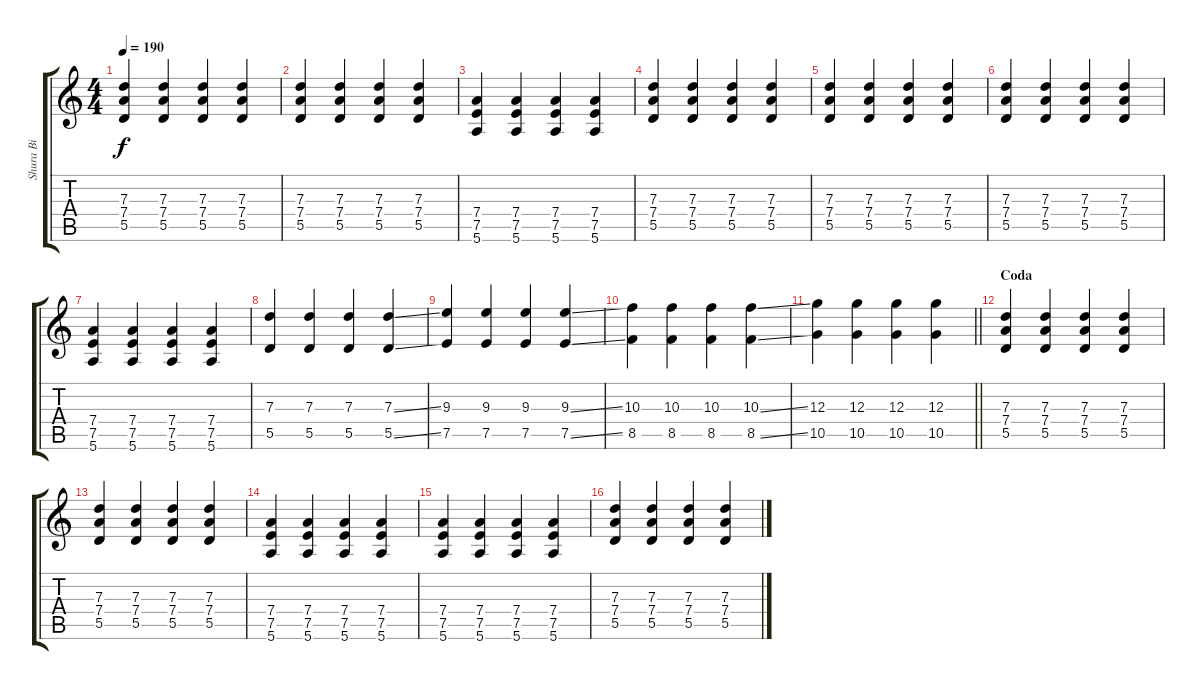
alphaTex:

\track ("Shura Bi" "Shura Bi") {instrument distortionguitar}
\staff {score tabs}
\tuning (E4 B3 G3 D3 A2 E2) {hide}
\ts (4 4)
\tempo 190
\clef g2
\ks c
(7.3 7.4 5.5).4{dy f} (7.3 7.4 5.5).4 (7.3 7.4 5.5).4 (7.3 7.4 5.5).4 |
(7.3 7.4 5.5).4 (7.3 7.4 5.5).4 (7.3 7.4 5.5).4 (7.3 7.4 5.5).4 |
(7.4 7.5 5.6).4 (7.4 7.5 5.6).4 (7.4 7.5 5.6).4 (7.4 7.5 5.6).4 |
(7.3 7.4 5.5).4 (7.3 7.4 5.5).4 (7.3 7.4 5.5).4 (7.3 7.4 5.5).4 |
(7.3 7.4 5.5).4 (7.3 7.4 5.5).4 (7.3 7.4 5.5).4 (7.3 7.4 5.5).4 |
(7.3 7.4 5.5).4 (7.3 7.4 5.5).4 (7.3 7.4 5.5).4 (7.3 7.4 5.5).4 |
(7.4 7.5 5.6).4 (7.4 7.5 5.6).4 (7.4 7.5 5.6).4 (7.4 7.5 5.6).4 |
(7.3 5.5).4 (7.3 5.5).4 (7.3 5.5).4 (7.3{ss} 5.5{ss}).4 |
(9.3 7.5).4 (9.3 7.5).4 (9.3 7.5).4 (9.3{ss} 7.5{ss}).4 |
(10.3 8.5).4 (10.3 8.5).4 (10.3 8.5).4 (10.3{ss} 8.5{ss}).4 |
\barLineRight lightlight
(12.3 10.5).4 (12.3 10.5).4 (12.3 10.5).4 (12.3 10.5).4 |
\section ("" "Coda ")
(7.3 7.4 5.5).4 (7.3 7.4 5.5).4 (7.3 7.4 5.5).4 (7.3 7.4 5.5).4 |
(7.3 7.4 5.5).4 (7.3 7.4 5.5).4 (7.3 7.4 5.5).4 (7.3 7.4 5.5).4 |
(7.4 7.5 5.6).4 (7.4 7.5 5.6).4 (7.4 7.5 5.6).4 (7.4 7.5 5.6).4 |
(7.4 7.5 5.6).4 (7.4 7.5 5.6).4 (7.4 7.5 5.6).4 (7.4 7.5 5.6).4 |
(7.3 7.4 5.5).4 (7.3 7.4 5.5).4 (7.3 7.4 5.5).4 (7.3 7.4 5.5).4
